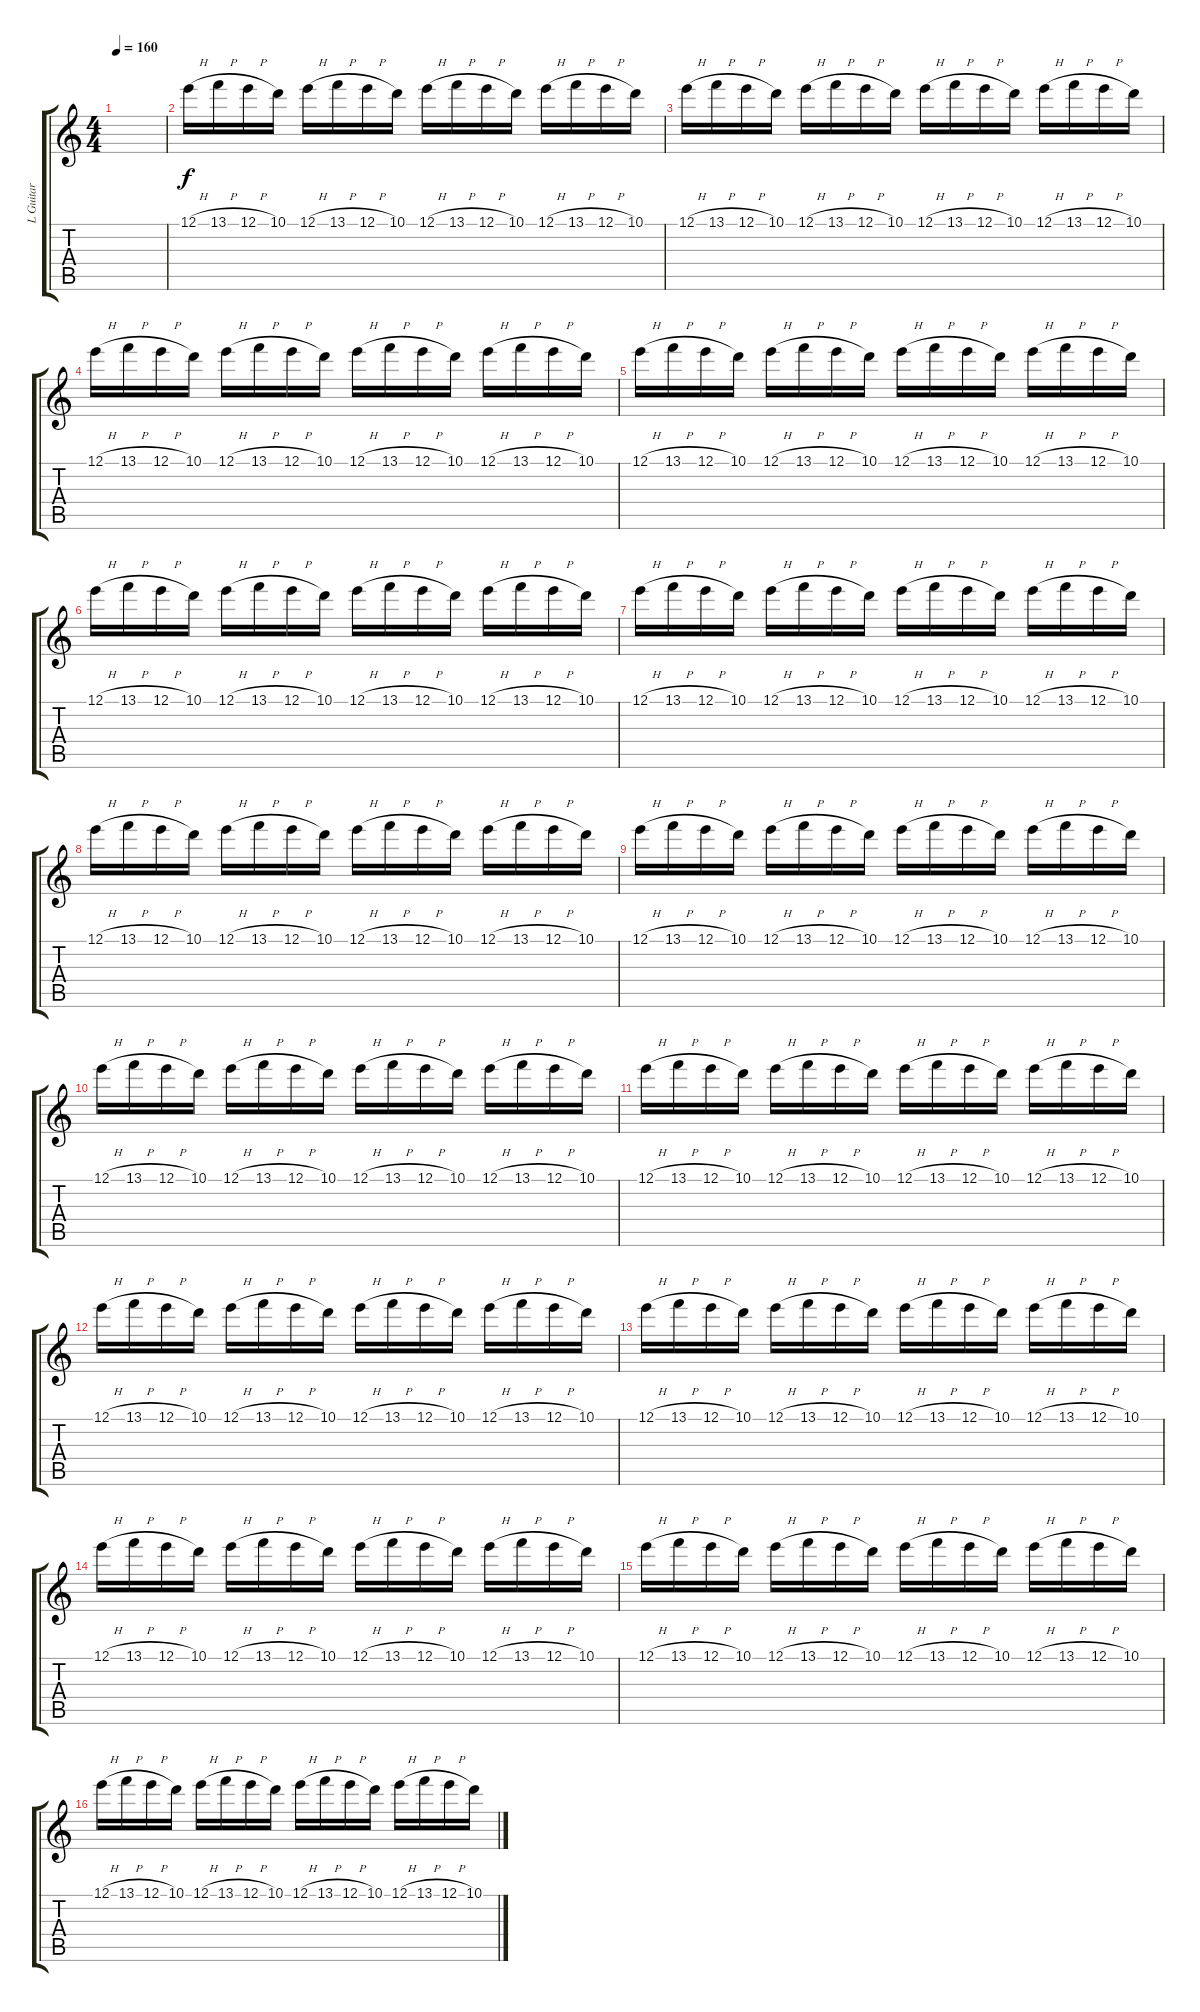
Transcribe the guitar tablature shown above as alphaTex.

\track ("L Guitar" "L Guitar") {instrument distortionguitar}
\staff {score tabs}
\tuning (E4 B3 G3 D3 A2 E2) {hide}
\ts (4 4)
\tempo 160
\clef g2
\ks c
|
12.1{h}.16 13.1{h}.16 12.1{h}.16 10.1.16 12.1{h}.16 13.1{h}.16 12.1{h}.16 10.1.16 12.1{h}.16 13.1{h}.16 12.1{h}.16 10.1.16 12.1{h}.16 13.1{h}.16 12.1{h}.16 10.1.16 |
12.1{h}.16 13.1{h}.16 12.1{h}.16 10.1.16 12.1{h}.16 13.1{h}.16 12.1{h}.16 10.1.16 12.1{h}.16 13.1{h}.16 12.1{h}.16 10.1.16 12.1{h}.16 13.1{h}.16 12.1{h}.16 10.1.16 |
12.1{h}.16 13.1{h}.16 12.1{h}.16 10.1.16 12.1{h}.16 13.1{h}.16 12.1{h}.16 10.1.16 12.1{h}.16 13.1{h}.16 12.1{h}.16 10.1.16 12.1{h}.16 13.1{h}.16 12.1{h}.16 10.1.16 |
12.1{h}.16 13.1{h}.16 12.1{h}.16 10.1.16 12.1{h}.16 13.1{h}.16 12.1{h}.16 10.1.16 12.1{h}.16 13.1{h}.16 12.1{h}.16 10.1.16 12.1{h}.16 13.1{h}.16 12.1{h}.16 10.1.16 |
12.1{h}.16 13.1{h}.16 12.1{h}.16 10.1.16 12.1{h}.16 13.1{h}.16 12.1{h}.16 10.1.16 12.1{h}.16 13.1{h}.16 12.1{h}.16 10.1.16 12.1{h}.16 13.1{h}.16 12.1{h}.16 10.1.16 |
12.1{h}.16 13.1{h}.16 12.1{h}.16 10.1.16 12.1{h}.16 13.1{h}.16 12.1{h}.16 10.1.16 12.1{h}.16 13.1{h}.16 12.1{h}.16 10.1.16 12.1{h}.16 13.1{h}.16 12.1{h}.16 10.1.16 |
12.1{h}.16 13.1{h}.16 12.1{h}.16 10.1.16 12.1{h}.16 13.1{h}.16 12.1{h}.16 10.1.16 12.1{h}.16 13.1{h}.16 12.1{h}.16 10.1.16 12.1{h}.16 13.1{h}.16 12.1{h}.16 10.1.16 |
12.1{h}.16 13.1{h}.16 12.1{h}.16 10.1.16 12.1{h}.16 13.1{h}.16 12.1{h}.16 10.1.16 12.1{h}.16 13.1{h}.16 12.1{h}.16 10.1.16 12.1{h}.16 13.1{h}.16 12.1{h}.16 10.1.16 |
12.1{h}.16 13.1{h}.16 12.1{h}.16 10.1.16 12.1{h}.16 13.1{h}.16 12.1{h}.16 10.1.16 12.1{h}.16 13.1{h}.16 12.1{h}.16 10.1.16 12.1{h}.16 13.1{h}.16 12.1{h}.16 10.1.16 |
12.1{h}.16 13.1{h}.16 12.1{h}.16 10.1.16 12.1{h}.16 13.1{h}.16 12.1{h}.16 10.1.16 12.1{h}.16 13.1{h}.16 12.1{h}.16 10.1.16 12.1{h}.16 13.1{h}.16 12.1{h}.16 10.1.16 |
12.1{h}.16 13.1{h}.16 12.1{h}.16 10.1.16 12.1{h}.16 13.1{h}.16 12.1{h}.16 10.1.16 12.1{h}.16 13.1{h}.16 12.1{h}.16 10.1.16 12.1{h}.16 13.1{h}.16 12.1{h}.16 10.1.16 |
12.1{h}.16 13.1{h}.16 12.1{h}.16 10.1.16 12.1{h}.16 13.1{h}.16 12.1{h}.16 10.1.16 12.1{h}.16 13.1{h}.16 12.1{h}.16 10.1.16 12.1{h}.16 13.1{h}.16 12.1{h}.16 10.1.16 |
12.1{h}.16 13.1{h}.16 12.1{h}.16 10.1.16 12.1{h}.16 13.1{h}.16 12.1{h}.16 10.1.16 12.1{h}.16 13.1{h}.16 12.1{h}.16 10.1.16 12.1{h}.16 13.1{h}.16 12.1{h}.16 10.1.16 |
12.1{h}.16 13.1{h}.16 12.1{h}.16 10.1.16 12.1{h}.16 13.1{h}.16 12.1{h}.16 10.1.16 12.1{h}.16 13.1{h}.16 12.1{h}.16 10.1.16 12.1{h}.16 13.1{h}.16 12.1{h}.16 10.1.16 |
12.1{h}.16 13.1{h}.16 12.1{h}.16 10.1.16 12.1{h}.16 13.1{h}.16 12.1{h}.16 10.1.16 12.1{h}.16 13.1{h}.16 12.1{h}.16 10.1.16 12.1{h}.16 13.1{h}.16 12.1{h}.16 10.1.16
